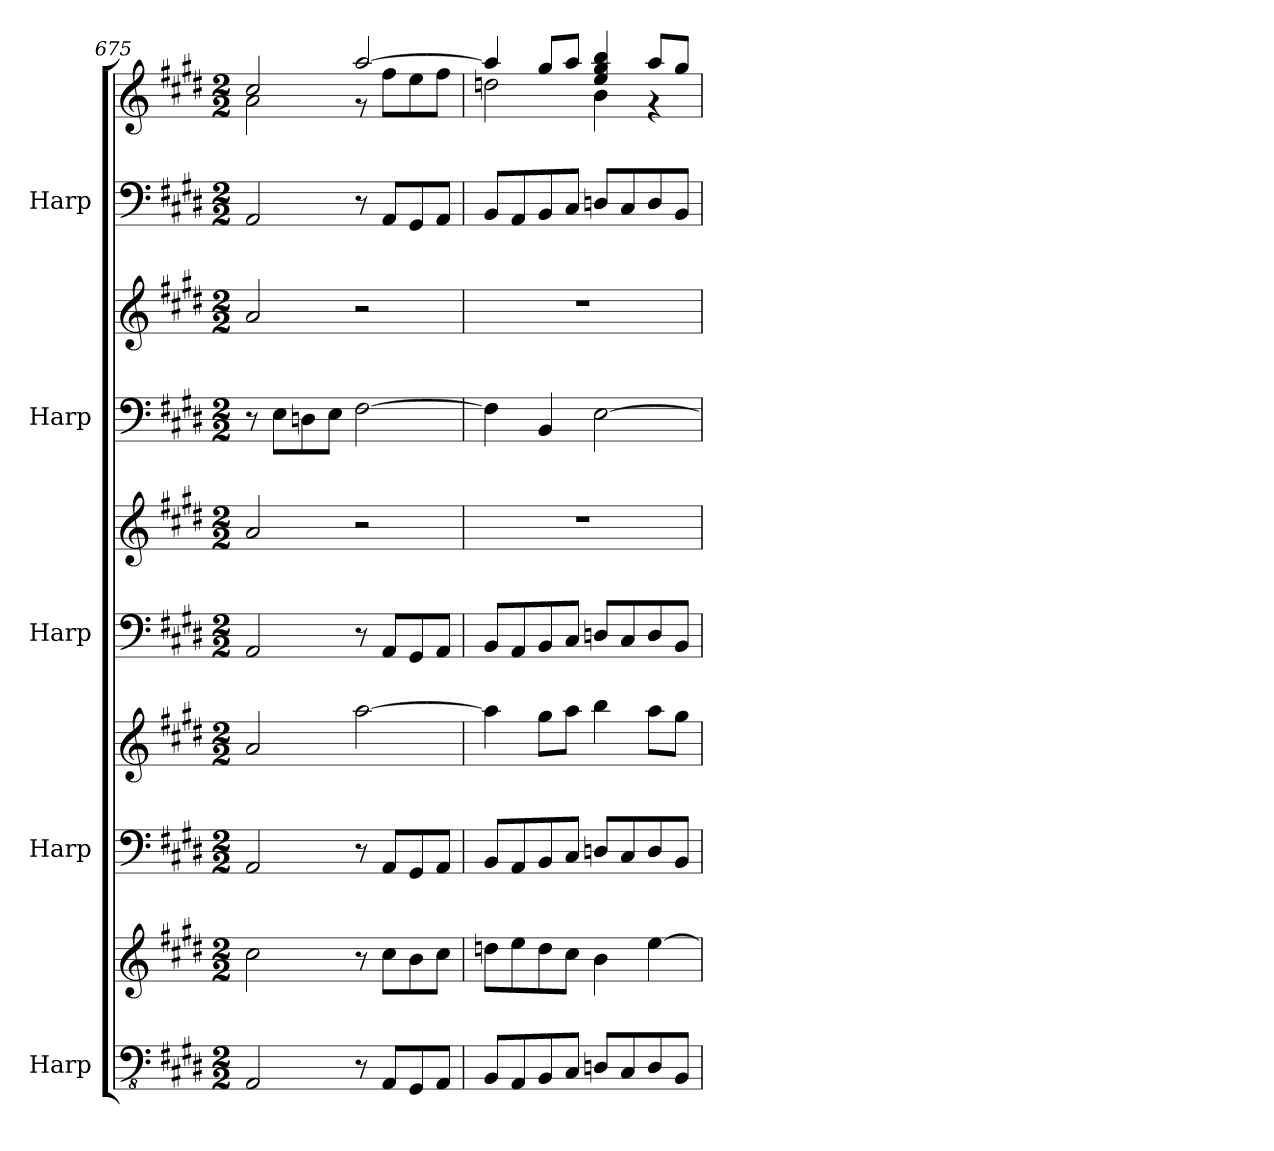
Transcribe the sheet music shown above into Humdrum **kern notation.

**kern	**kern	**kern	**kern	**kern	**kern	**kern	**kern	**kern	**kern
*part5	*part5	*part4	*part4	*part3	*part3	*part2	*part2	*part1	*part1
*staff10	*staff9	*staff8	*staff7	*staff6	*staff5	*staff4	*staff3	*staff2	*staff1
*I"Harp	*	*I"Harp	*	*I"Harp	*	*I"Harp	*	*I"Harp	*
*I'Hp	*	*I'Hp	*	*I'Hp	*	*I'Hp	*	*I'Hp	*
!!LO:PB:g=z
*clefFv4	*clefG2	*clefF4	*clefG2	*clefF4	*clefG2	*clefF4	*clefG2	*clefF4	*clefG2
*k[f#c#g#d#]	*k[f#c#g#d#]	*k[f#c#g#d#]	*k[f#c#g#d#]	*k[f#c#g#d#]	*k[f#c#g#d#]	*k[f#c#g#d#]	*k[f#c#g#d#]	*k[f#c#g#d#]	*k[f#c#g#d#]
*M2/2	*M2/2	*M2/2	*M2/2	*M2/2	*M2/2	*M2/2	*M2/2	*M2/2	*M2/2
=675	=675	=675	=675	=675	=675	=675	=675	=675	=675
*	*	*	*	*	*	*	*	*	*^
2AAA/	2cc#\	2AA/	2a/	2AA/	2a/	8r	2a/	2AA/	2cc#/	2a\
.	.	.	.	.	.	8E\L	.	.	.	.
.	.	.	.	.	.	8Dn\	.	.	.	.
.	.	.	.	.	.	8E\J	.	.	.	.
8r	8r	8r	[2aa\	8r	2r	[2F#\	2r	8r	[2aa/	8r
8AAA/L	8cc#\L	8AA/L	.	8AA/L	.	.	.	8AA/L	.	8ff#\L
8GGG#/	8b\	8GG#/	.	8GG#/	.	.	.	8GG#/	.	8ee\
8AAA/J	8cc#\J	8AA/J	.	8AA/J	.	.	.	8AA/J	.	8ff#\J
=676	=676	=676	=676	=676	=676	=676	=676	=676	=676	=676
8BBB/L	8ddn\L	8BB/L	4aa\]	8BB/L	1r	4F#\]	1r	8BB/L	4aa/]	2ddn\
8AAA/	8ee\	8AA/	.	8AA/	.	.	.	8AA/	.	.
8BBB/	8dd\	8BB/	8gg#\L	8BB/	.	4BB/	.	8BB/	8gg#/L	.
8CC#/J	8cc#\J	8C#/J	8aa\J	8C#/J	.	.	.	8C#/J	8aa/J	.
8DDn/L	4b\	8Dn/L	4bb\	8Dn/L	.	[2E\	.	8Dn/L	4ee/ 4gg#/ 4bb/	4b\
8CC#/	.	8C#/	.	8C#/	.	.	.	8C#/	.	.
8DD/	[4ee\	8D/	8aa\L	8D/	.	.	.	8D/	8aa/L	4r
8BBB/J	.	8BB/J	8gg#\J	8BB/J	.	.	.	8BB/J	8gg#/J	.
*	*	*	*	*	*	*	*	*	*v	*v
=	=	=	=	=	=	=	=	=	=
*-	*-	*-	*-	*-	*-	*-	*-	*-	*-
